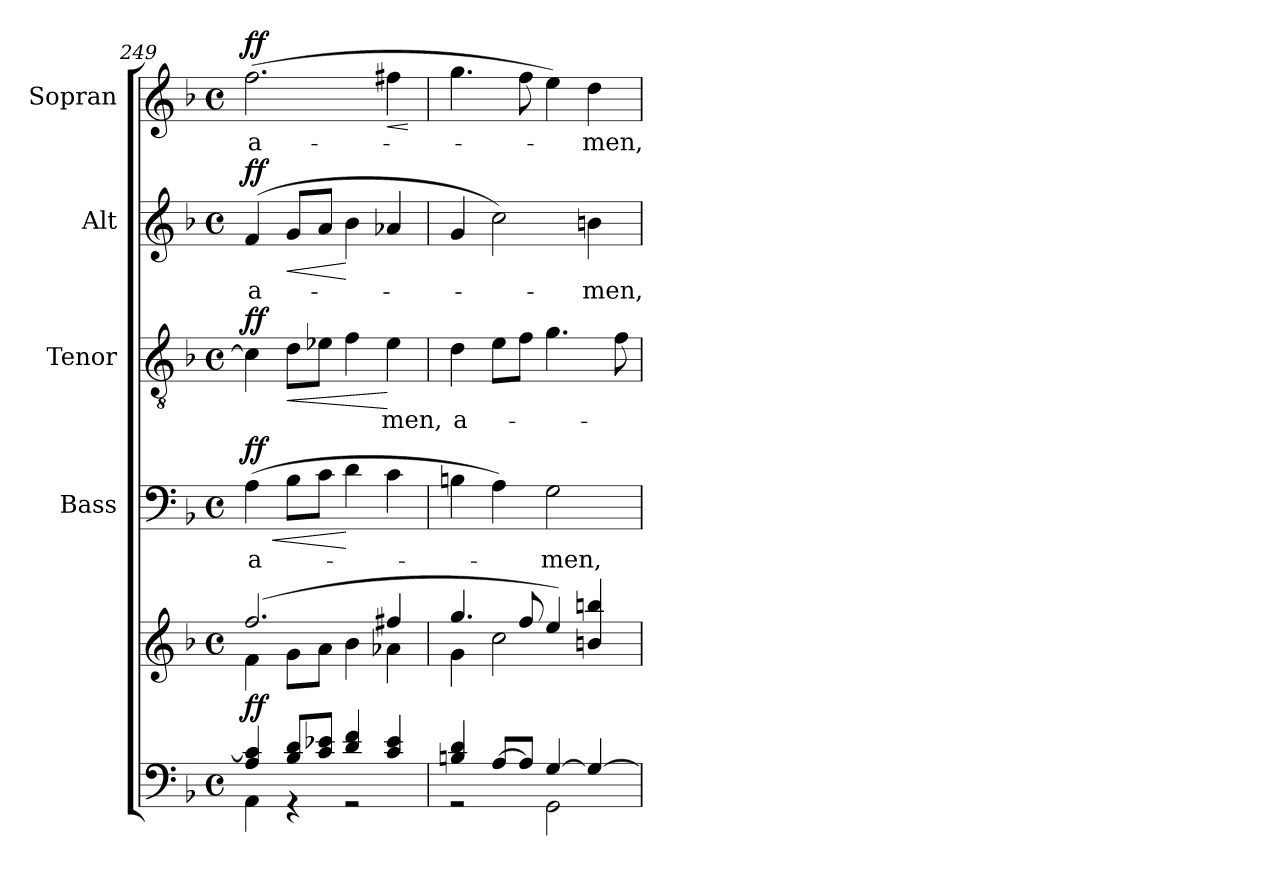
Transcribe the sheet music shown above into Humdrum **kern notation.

**kern	**kern	**dynam	**kern	**text	**dynam	**kern	**text	**dynam	**kern	**text	**dynam	**kern	**text	**dynam
*part5	*part5	*part5	*part4	*part4	*part4	*part3	*part3	*part3	*part2	*part2	*part2	*part1	*part1	*part1
*staff6	*staff5	*staff5/6	*staff4	*staff4	*staff4	*staff3	*staff3	*staff3	*staff2	*staff2	*staff2	*staff1	*staff1	*staff1
*	*	*	*I"Bass	*	*	*I"Tenor	*	*	*I"Alt	*	*	*I"Sopran	*	*
*	*	*	*I'B.	*	*	*I'T.	*	*	*I'A.	*	*	*I'S.	*	*
*clefF4	*clefG2	*	*clefF4	*	*	*clefGv2	*	*	*clefG2	*	*	*clefG2	*	*
*k[b-]	*k[b-]	*	*k[b-]	*	*	*k[b-]	*	*	*k[b-]	*	*	*k[b-]	*	*
*F:	*F:	*	*F:	*	*	*F:	*	*	*F:	*	*	*F:	*	*
*M4/4	*M4/4	*	*M4/4	*	*	*M4/4	*	*	*M4/4	*	*	*M4/4	*	*
*met(c)	*met(c)	*	*met(c)	*	*	*met(c)	*	*	*met(c)	*	*	*met(c)	*	*
=249	=249	=249	=249	=249	=249	=249	=249	=249	=249	=249	=249	=249	=249	=249
*^	*^	*	*	*	*	*	*	*	*	*	*	*	*	*
!	!	!	!	!LO:DY:b	!	!LO:LY:b	!LO:HP:b	!	!	!	!	!LO:LY:b	!	!	!LO:LY:b	!
!	!	!	!	!	!	!	!LO:DY:n=1:a	!	!	!LO:DY:a	!	!	!LO:DY:a	!	!	!LO:DY:a
4A/ 4c/]	4AA\	(2.ff/	4f\	ff	(>4A\	a-	< ff	4c\]	.	ff	(4f/	a-	ff	(>2.ff\	a-	ff
!	!	!	!	!	!	!	!	!	!	!LO:HP:b	!	!	!LO:HP:b	!	!	!
8B-/ 8d/L	4rGG	.	8g\L	.	8B-\L	.	.	8d\L	.	<	8g/L	.	<	.	.	.
8c/ 8e-X/J	.	.	8a\J	.	8c\J	.	.	8e-X\J	.	.	8a/J	.	.	.	.	.
4d/ 4f/	2rGG	.	4b-\	.	4d\	.	[	4f\	.	.	4b-\	.	[	.	.	.
!	!	!	!	!	!	!	!	!	!LO:LY:b	!	!	!	!	!	!	!LO:HP:b
4c/ 4e-/	.	4ff#X/	4a-X\	.	4c\	.	.	4e-\	-men,	[	4a-X/	.	.	4ff#X\	.	<
*v	*v	*	*	*	*	*	*	*	*	*	*	*	*	*	*	*
*	*v	*v	*	*	*	*	*	*	*	*	*	*	*	*	*
.	.	.	.	.	.	.	.	.	.	.	.	.	.	[
=250	=250	=250	=250	=250	=250	=250	=250	=250	=250	=250	=250	=250	=250	=250
*^	*^	*	*	*	*	*	*	*	*	*	*	*	*	*
!	!	!	!	!	!	!	!	!	!LO:LY:b	!	!	!	!	!	!	!
4Bn/ 4d/	2rGG	4.gg/	4g\	.	4Bn\	.	.	4d\	a-	.	4g/	.	.	4.gg\	.	.
[>8A/L	.	.	2cc\	.	4A\)	.	.	8e\L	.	.	2cc\)	.	.	.	.	.
8A/J]	.	8ff/	.	.	.	.	.	8f\J	.	.	.	.	.	8ff\	.	.
!	!	!	!	!	!	!LO:LY:b	!	!	!	!	!	!	!	!	!	!
[>4G/	2GG\	4ee/)	.	.	2G\	-men,	.	4.g\	.	.	.	.	.	4ee\)	.	.
!	!	!	!	!	!	!	!	!	!	!	!	!LO:LY:b	!	!	!LO:LY:b	!
4G/_	.	4bn/ 4bbn/	4ryy	.	.	.	.	.	.	.	4bn\	-men,	.	4dd\	-men,	.
.	.	.	.	.	.	.	.	8f\	.	.	.	.	.	.	.	.
*v	*v	*	*	*	*	*	*	*	*	*	*	*	*	*	*	*
*	*v	*v	*	*	*	*	*	*	*	*	*	*	*	*	*
=	=	=	=	=	=	=	=	=	=	=	=	=	=	=
*-	*-	*-	*-	*-	*-	*-	*-	*-	*-	*-	*-	*-	*-	*-
